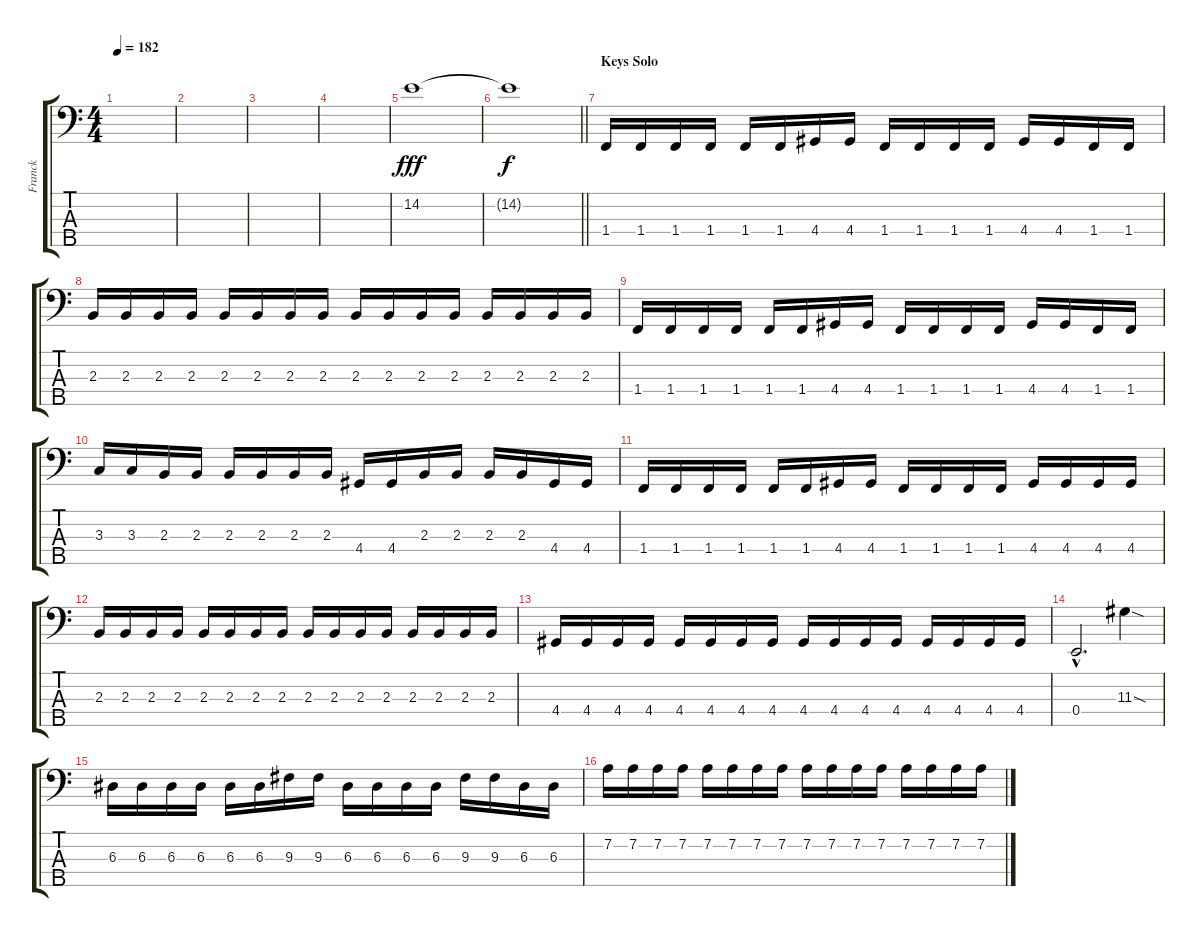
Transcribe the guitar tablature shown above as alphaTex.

\track ("Franck" "Franck") {instrument electricbassfinger}
\staff {score tabs}
\tuning (G2 D2 A1 E1 B0) {hide}
\ts (4 4)
\tempo 182
\clef f4
\ks c
|
|
|
|
14.2.1{dy fff volume 16} |
\barLineRight lightlight
14.2{t}.1{dy f} |
\section ("" "Keys Solo")
1.4.16{volume 14} 1.4.16 1.4.16 1.4.16 1.4.16 1.4.16 4.4.16 4.4.16 1.4.16 1.4.16 1.4.16 1.4.16 4.4.16 4.4.16 1.4.16 1.4.16 |
2.3.16 2.3.16 2.3.16 2.3.16 2.3.16 2.3.16 2.3.16 2.3.16 2.3.16 2.3.16 2.3.16 2.3.16 2.3.16 2.3.16 2.3.16 2.3.16 |
1.4.16 1.4.16 1.4.16 1.4.16 1.4.16 1.4.16 4.4.16 4.4.16 1.4.16 1.4.16 1.4.16 1.4.16 4.4.16 4.4.16 1.4.16 1.4.16 |
3.3.16 3.3.16 2.3.16 2.3.16 2.3.16 2.3.16 2.3.16 2.3.16 4.4.16 4.4.16 2.3.16 2.3.16 2.3.16 2.3.16 4.4.16 4.4.16 |
1.4.16 1.4.16 1.4.16 1.4.16 1.4.16 1.4.16 4.4.16 4.4.16 1.4.16 1.4.16 1.4.16 1.4.16 4.4.16 4.4.16 4.4.16 4.4.16 |
2.3.16 2.3.16 2.3.16 2.3.16 2.3.16 2.3.16 2.3.16 2.3.16 2.3.16 2.3.16 2.3.16 2.3.16 2.3.16 2.3.16 2.3.16 2.3.16 |
4.4.16 4.4.16 4.4.16 4.4.16 4.4.16 4.4.16 4.4.16 4.4.16 4.4.16 4.4.16 4.4.16 4.4.16 4.4.16 4.4.16 4.4.16 4.4.16 |
0.4{hac}.2{d} 11.3{sod}.4 |
6.3.16 6.3.16 6.3.16 6.3.16 6.3.16 6.3.16 9.3.16 9.3.16 6.3.16 6.3.16 6.3.16 6.3.16 9.3.16 9.3.16 6.3.16 6.3.16 |
7.2.16 7.2.16 7.2.16 7.2.16 7.2.16 7.2.16 7.2.16 7.2.16 7.2.16 7.2.16 7.2.16 7.2.16 7.2.16 7.2.16 7.2.16 7.2.16
